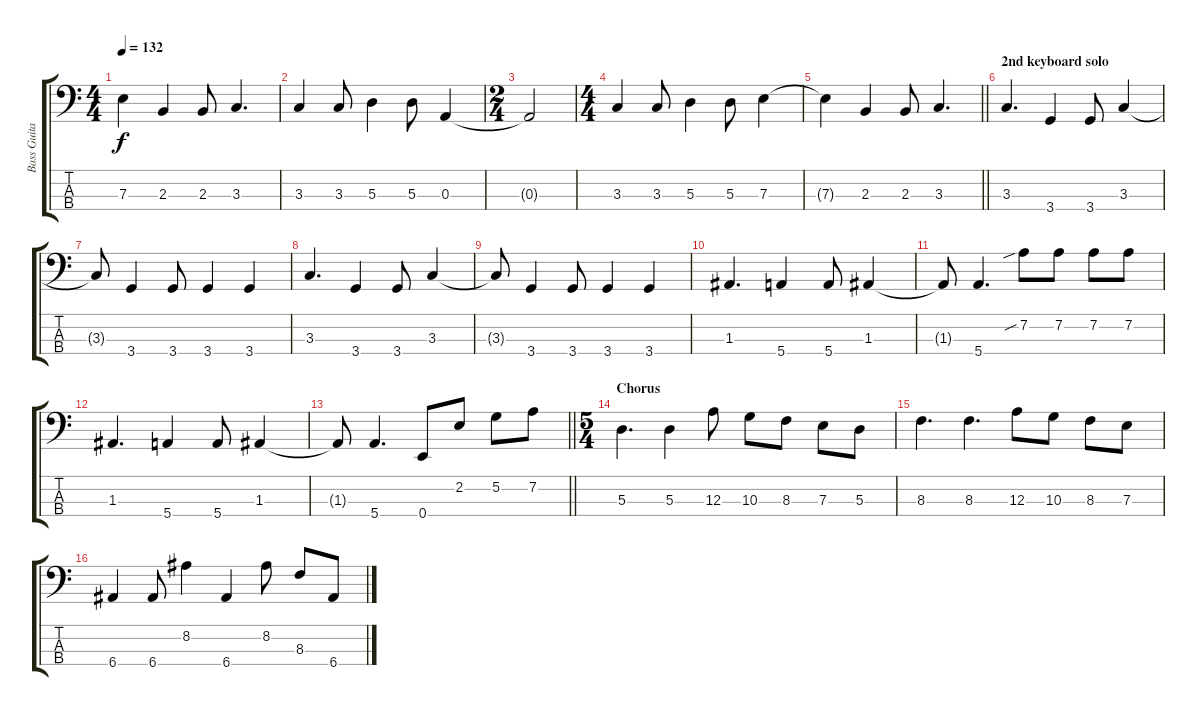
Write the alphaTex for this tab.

\track ("Bass Guitar" "Bass Guita") {instrument electricbassfinger}
\staff {score tabs}
\tuning (G2 D2 A1 E1) {hide}
\ts (4 4)
\tempo 132
\clef f4
\ks c
7.3{t}.4{dy f} 2.3.4 2.3.8 3.3.4{d} |
3.3.4 3.3.8 5.3.4 5.3.8 0.3.4 |
\ts (2 4)
0.3{t}.2 |
\ts (4 4)
3.3.4 3.3.8 5.3.4 5.3.8 7.3.4 |
\barLineRight lightlight
7.3{t}.4 2.3.4 2.3.8 3.3.4{d} |
\section ("" "2nd keyboard solo")
3.3.4{d} 3.4.4 3.4.8 3.3.4 |
3.3{t}.8 3.4.4 3.4.8 3.4.4 3.4.4 |
3.3.4{d} 3.4.4 3.4.8 3.3.4 |
3.3{t}.8 3.4.4 3.4.8 3.4.4 3.4.4 |
1.3.4{d} 5.4.4 5.4.8 1.3.4 |
1.3{t}.8 5.4.4{d} 7.2{sib}.8 7.2.8 7.2.8 7.2.8 |
1.3.4{d} 5.4.4 5.4.8 1.3.4 |
\barLineRight lightlight
1.3{t}.8 5.4.4{d} 0.4.8 2.2.8 5.2.8 7.2.8 |
\ts (5 4)
\section ("" "Chorus")
5.3.4{d} 5.3.4 12.3.8 10.3.8 8.3.8 7.3.8 5.3.8 |
8.3.4{d} 8.3.4{d} 12.3.8 10.3.8 8.3.8 7.3.8 |
6.4.4 6.4.8 8.2.4 6.4.4 8.2.8 8.3.8 6.4.8
